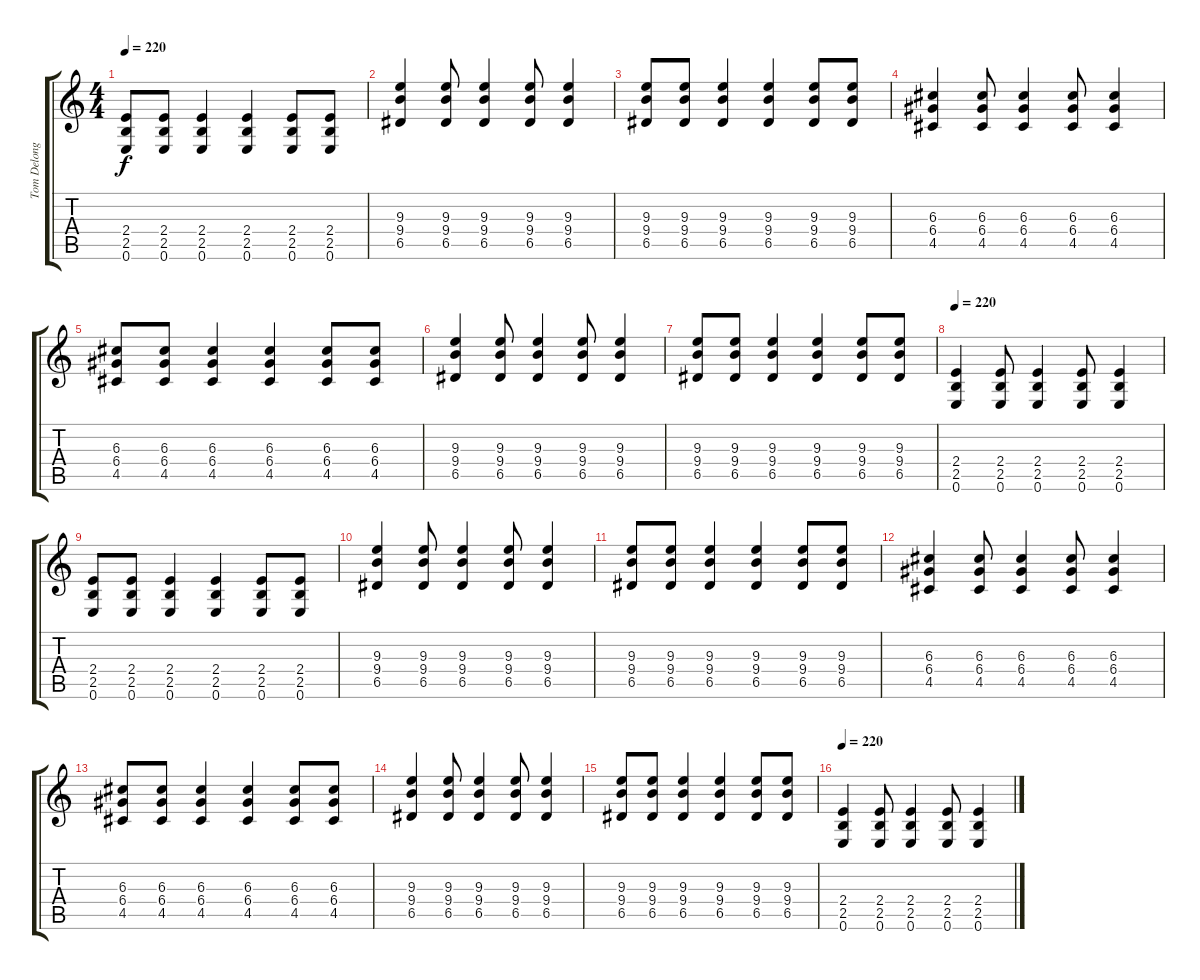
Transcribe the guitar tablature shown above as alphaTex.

\track ("Tom Delonge" "Tom Delong") {instrument distortionguitar}
\staff {score tabs}
\tuning (E4 B3 G3 D3 A2 E2) {hide}
\ts (4 4)
\tempo 220
\clef g2
\ks c
(2.4 2.5 0.6).8{dy f} (2.4 2.5 0.6).8 (2.4 2.5 0.6).4 (2.4 2.5 0.6).4 (2.4 2.5 0.6).8 (2.4 2.5 0.6).8 |
(9.3 9.4 6.5).4 (9.3 9.4 6.5).8 (9.3 9.4 6.5).4 (9.3 9.4 6.5).8 (9.3 9.4 6.5).4 |
(9.3 9.4 6.5).8 (9.3 9.4 6.5).8 (9.3 9.4 6.5).4 (9.3 9.4 6.5).4 (9.3 9.4 6.5).8 (9.3 9.4 6.5).8 |
(6.3 6.4 4.5).4 (6.3 6.4 4.5).8 (6.3 6.4 4.5).4 (6.3 6.4 4.5).8 (6.3 6.4 4.5).4 |
(6.3 6.4 4.5).8 (6.3 6.4 4.5).8 (6.3 6.4 4.5).4 (6.3 6.4 4.5).4 (6.3 6.4 4.5).8 (6.3 6.4 4.5).8 |
(9.3 9.4 6.5).4 (9.3 9.4 6.5).8 (9.3 9.4 6.5).4 (9.3 9.4 6.5).8 (9.3 9.4 6.5).4 |
(9.3 9.4 6.5).8 (9.3 9.4 6.5).8 (9.3 9.4 6.5).4 (9.3 9.4 6.5).4 (9.3 9.4 6.5).8 (9.3 9.4 6.5).8 |
\tempo 220
(2.4 2.5 0.6).4{volume 16 instrument distortionguitar} (2.4 2.5 0.6).8 (2.4 2.5 0.6).4 (2.4 2.5 0.6).8 (2.4 2.5 0.6).4 |
(2.4 2.5 0.6).8 (2.4 2.5 0.6).8 (2.4 2.5 0.6).4 (2.4 2.5 0.6).4 (2.4 2.5 0.6).8 (2.4 2.5 0.6).8 |
(9.3 9.4 6.5).4 (9.3 9.4 6.5).8 (9.3 9.4 6.5).4 (9.3 9.4 6.5).8 (9.3 9.4 6.5).4 |
(9.3 9.4 6.5).8 (9.3 9.4 6.5).8 (9.3 9.4 6.5).4 (9.3 9.4 6.5).4 (9.3 9.4 6.5).8 (9.3 9.4 6.5).8 |
(6.3 6.4 4.5).4 (6.3 6.4 4.5).8 (6.3 6.4 4.5).4 (6.3 6.4 4.5).8 (6.3 6.4 4.5).4 |
(6.3 6.4 4.5).8 (6.3 6.4 4.5).8 (6.3 6.4 4.5).4 (6.3 6.4 4.5).4 (6.3 6.4 4.5).8 (6.3 6.4 4.5).8 |
(9.3 9.4 6.5).4 (9.3 9.4 6.5).8 (9.3 9.4 6.5).4 (9.3 9.4 6.5).8 (9.3 9.4 6.5).4 |
(9.3 9.4 6.5).8 (9.3 9.4 6.5).8 (9.3 9.4 6.5).4 (9.3 9.4 6.5).4 (9.3 9.4 6.5).8 (9.3 9.4 6.5).8 |
\tempo 220
(2.4 2.5 0.6).4{volume 16 instrument distortionguitar} (2.4 2.5 0.6).8 (2.4 2.5 0.6).4 (2.4 2.5 0.6).8 (2.4 2.5 0.6).4
